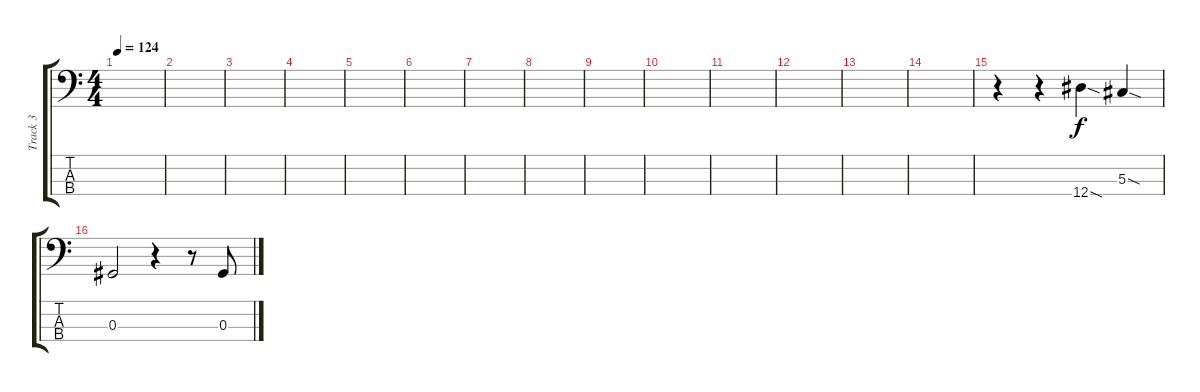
\track ("Track 3" "Track 3") {instrument electricbassfinger}
\staff {score tabs}
\tuning (Gb2 Db2 Ab1 Eb1) {hide}
\ts (4 4)
\tempo 124
\clef f4
\ks c
|
|
|
|
|
|
|
|
|
|
|
|
|
|
r.4 r.4 12.4{sod}.4 5.3{sod}.4 |
0.3.2 r.4 r.8 0.3.8
